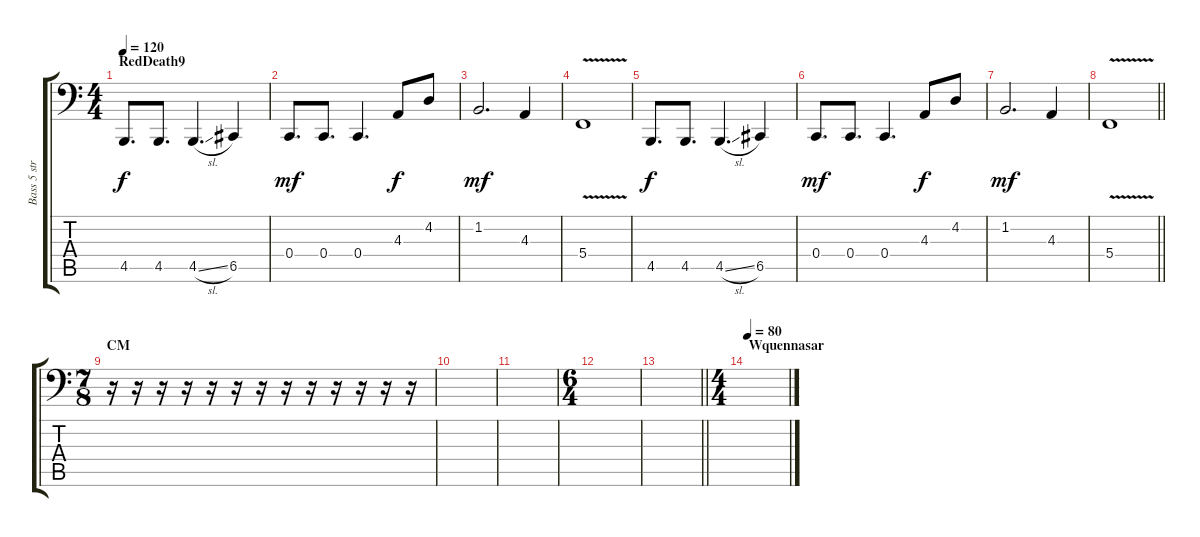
\track ("Bass 5 strings" "Bass 5 str") {instrument fretlessbass}
\staff {score tabs}
\tuning (Eb2 Bb1 F1 C1 G0 D0) {hide}
\ts (4 4)
\section ("" "RedDeath9")
\tempo 120
\clef f4
\ks c
4.5.8{d dy f} 4.5.8{d} 4.5{sl}.4{d} 6.5.4 |
0.4.8{d dy mf} 0.4.8{d} 0.4.4{d} 4.3.8{dy f} 4.2.8 |
1.2.2{d dy mf} 4.3.4 |
5.4{v}.1 |
4.5.8{d dy f} 4.5.8{d} 4.5{sl}.4{d} 6.5.4 |
0.4.8{d dy mf} 0.4.8{d} 0.4.4{d} 4.3.8{dy f} 4.2.8 |
1.2.2{d dy mf} 4.3.4 |
\barLineRight lightlight
5.4{v}.1 |
\ts (7 8)
\section ("" "CM")
r.16 r.16 r.16 r.16 r.16 r.16 r.16 r.16 r.16 r.16 r.16 r.16 r.16 |
|
|
\ts (6 4)
|
\barLineRight lightlight
|
\ts (4 4)
\section ("" "Wquennasar")
\tempo 80
